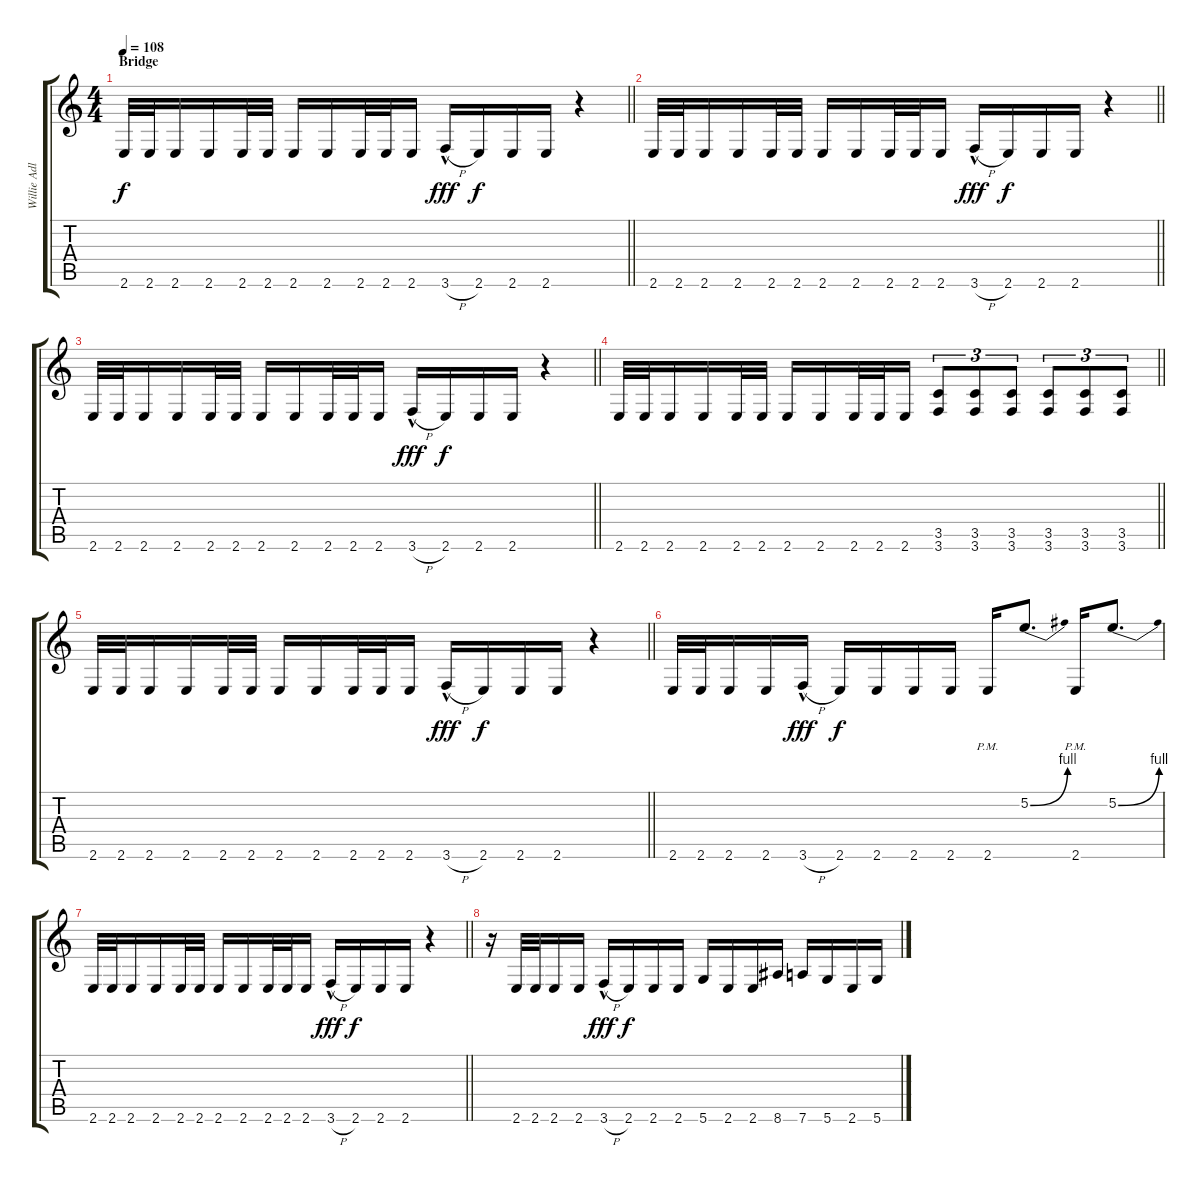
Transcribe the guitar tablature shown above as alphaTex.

\track ("Willie Adler" "Willie Adl") {instrument distortionguitar}
\staff {score tabs}
\tuning (E4 B3 G3 D3 A2 D2) {hide}
\ts (4 4)
\section ("" "Bridge")
\tempo 108
\clef g2
\barLineRight lightlight
\ks c
2.6.32{dy f} 2.6.32 2.6.16 2.6.16 2.6.32 2.6.32 2.6.16 2.6.16 2.6.32 2.6.32 2.6.16 3.6{h hac}.16{dy fff} 2.6.16{dy f} 2.6.16 2.6.16 r.4 |
\barLineRight lightlight
2.6.32 2.6.32 2.6.16 2.6.16 2.6.32 2.6.32 2.6.16 2.6.16 2.6.32 2.6.32 2.6.16 3.6{h hac}.16{dy fff} 2.6.16{dy f} 2.6.16 2.6.16 r.4 |
\barLineRight lightlight
2.6.32 2.6.32 2.6.16 2.6.16 2.6.32 2.6.32 2.6.16 2.6.16 2.6.32 2.6.32 2.6.16 3.6{h hac}.16{dy fff} 2.6.16{dy f} 2.6.16 2.6.16 r.4 |
\barLineRight lightlight
2.6.32 2.6.32 2.6.16 2.6.16 2.6.32 2.6.32 2.6.16 2.6.16 2.6.32 2.6.32 2.6.16 (3.5 3.6).8{tu (3 2)} (3.5 3.6).8{tu (3 2)} (3.5 3.6).8{tu (3 2)} (3.5 3.6).8{tu (3 2)} (3.5 3.6).8{tu (3 2)} (3.5 3.6).8{tu (3 2)} |
\barLineRight lightlight
2.6.32 2.6.32 2.6.16 2.6.16 2.6.32 2.6.32 2.6.16 2.6.16 2.6.32 2.6.32 2.6.16 3.6{h hac}.16{dy fff} 2.6.16{dy f} 2.6.16 2.6.16 r.4 |
2.6.32 2.6.32 2.6.16 2.6.16 3.6{h hac}.16{dy fff} 2.6.16{dy f} 2.6.16 2.6.16 2.6.16 2.6{pm}.16 5.2{be (bend 0 0 60 4)}.8{d} 2.6{pm}.16 5.2{be (bend 0 0 60 4)}.8{d} |
\barLineRight lightlight
2.6.32 2.6.32 2.6.16 2.6.16 2.6.32 2.6.32 2.6.16 2.6.16 2.6.32 2.6.32 2.6.16 3.6{h hac}.16{dy fff} 2.6.16{dy f} 2.6.16 2.6.16 r.4 |
r.16 2.6.32 2.6.32 2.6.16 2.6.16 3.6{h hac}.16{dy fff} 2.6.16{dy f} 2.6.16 2.6.16 5.6.16 2.6.16 2.6.16 8.6.16 7.6.16 5.6.16 2.6.16 5.6.16
